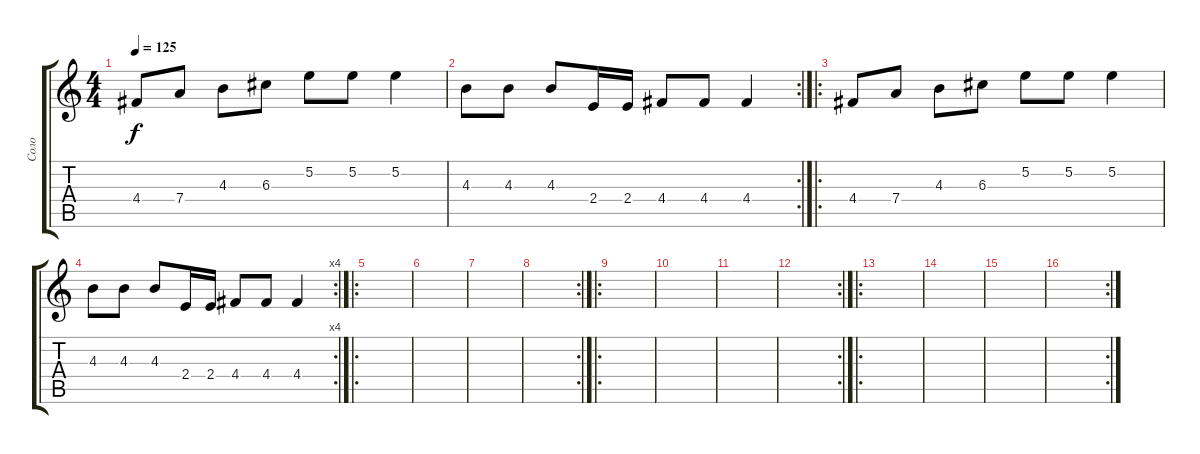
\track ("Соло" "Соло") {instrument distortionguitar}
\staff {score tabs}
\tuning (E4 B3 G3 D3 A2 E2) {hide}
\ts (4 4)
\tempo 125
\clef g2
\ks c
4.4.8{dy f instrument distortionguitar} 7.4.8 4.3.8 6.3.8 5.2.8 5.2.8 5.2.4 |
\rc 2
4.3.8 4.3.8 4.3.8 2.4.16 2.4.16 4.4.8 4.4.8 4.4.4 |
\ro
4.4.8 7.4.8 4.3.8 6.3.8 5.2.8 5.2.8 5.2.4 |
\rc 4
4.3.8 4.3.8 4.3.8 2.4.16 2.4.16 4.4.8 4.4.8 4.4.4 |
\ro
|
|
|
\rc 2
|
\ro
|
|
|
\rc 2
|
\ro
|
|
|
\rc 2
